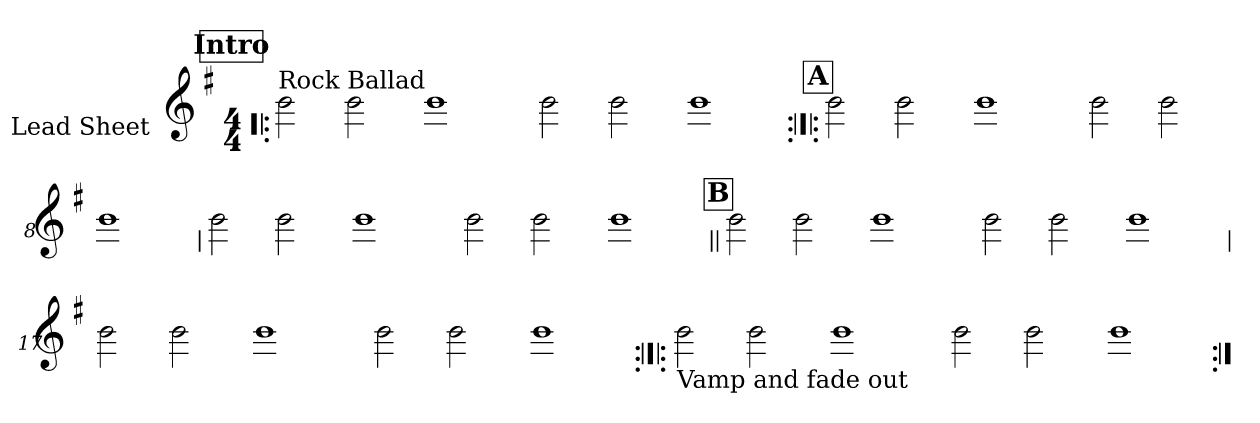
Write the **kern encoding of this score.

**kern
*part1
*staff1
*I"Lead Sheet
*stria0
*clefG2
*k[f#]
*G:
*M4/4
*MM70
!!LO:REH:place=s1:a:t=Intro
=1!|:
!LO:TX:a:t=Rock Ballad
2b
2b
=2-
1b
=3-
2b
2b
=4-
1b
!!LO:LB:g=z
!!LO:REH:place=s1:a:t=A
=5:|!|:
2b
2b
=6-
1b
=7-
2b
2b
=8-
1b
!!LO:LB:g=z
=9
2b
2b
=10-
1b
=11-
2b
2b
=12-
1b
!!LO:LB:g=z
!!LO:REH:place=s1:a:t=B
=13||
2b
2b
=14-
1b
=15-
2b
2b
=16-
1b
!!LO:LB:g=z
=17
2b
2b
=18-
1b
=19-
2b
2b
=20-
1b
!!LO:LB:g=z
=21:|!|:
!LO:TX:b:t=Vamp and fade out
2b
2b
=22-
1b
=23-
2b
2b
=24-
1b
=:|!
*-
